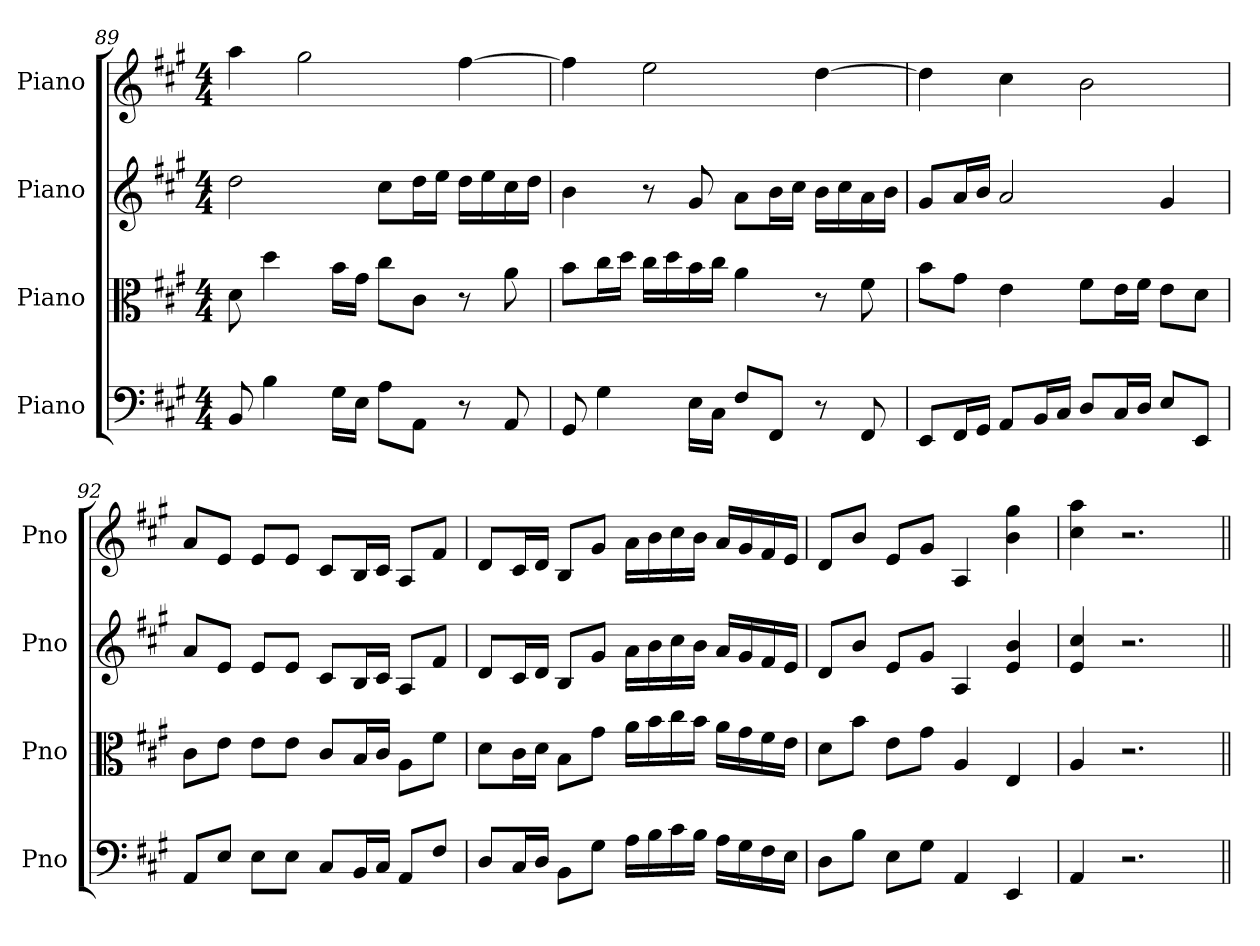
**kern	**kern	**kern	**kern
*part4	*part3	*part2	*part1
*staff4	*staff3	*staff2	*staff1
*I"Piano	*I"Piano	*I"Piano	*I"Piano
*I'Pno	*I'Pno	*I'Pno	*I'Pno
*clefF4	*clefC3	*clefG2	*clefG2
*k[f#c#g#]	*k[f#c#g#]	*k[f#c#g#]	*k[f#c#g#]
*M4/4	*M4/4	*M4/4	*M4/4
=89	=89	=89	=89
8BB/	8d\	2dd\	4aa\
4B\	4dd\	.	.
.	.	.	2gg#\
16G#\LL	16b\LL	.	.
16E\JJ	16g#\JJ	.	.
8A\L	8cc#\L	8cc#\L	.
8AA\J	8c#\J	16dd\L	.
.	.	16ee\JJ	.
8r	8r	16dd\LL	[4ff#\
.	.	16ee\	.
8AA/	8a\	16cc#\	.
.	.	16dd\JJ	.
=90	=90	=90	=90
8GG#/	8b\L	4b\	4ff#\]
4G#\	16cc#\L	.	.
.	16dd\JJ	.	.
.	16cc#\LL	8r	2ee\
.	16dd\	.	.
16E\LL	16b\	8g#/	.
16C#\JJ	16cc#\JJ	.	.
8F#/L	4a\	8a\L	.
8FF#/J	.	16b\L	.
.	.	16cc#\JJ	.
8r	8r	16b\LL	[4dd\
.	.	16cc#\	.
8FF#/	8f#\	16a\	.
.	.	16b\JJ	.
!!LO:PB:g=z
=91	=91	=91	=91
8EE/L	8b\L	8g#/L	4dd\]
16FF#/L	8g#\J	16a/L	.
16GG#/JJ	.	16b/JJ	.
8AA/L	4e\	2a/	4cc#\
16BB/L	.	.	.
16C#/JJ	.	.	.
8D/L	8f#\L	.	2b\
16C#/L	16e\L	.	.
16D/JJ	16f#\JJ	.	.
8E/L	8e\L	4g#/	.
8EE/J	8d\J	.	.
=92	=92	=92	=92
8AA/L	8c#\L	8a/L	8a/L
8E/J	8e\J	8e/J	8e/J
8E\L	8e\L	8e/L	8e/L
8E\J	8e\J	8e/J	8e/J
8C#/L	8c#/L	8c#/L	8c#/L
16BB/L	16B/L	16B/L	16B/L
16C#/JJ	16c#/JJ	16c#/JJ	16c#/JJ
8AA/L	8A\L	8A/L	8A/L
8F#/J	8f#\J	8f#/J	8f#/J
=93	=93	=93	=93
8D/L	8d\L	8d/L	8d/L
16C#/L	16c#\L	16c#/L	16c#/L
16D/JJ	16d\JJ	16d/JJ	16d/JJ
8BB\L	8B\L	8B/L	8B/L
8G#\J	8g#\J	8g#/J	8g#/J
16A\LL	16a\LL	16a\LL	16a\LL
16B\	16b\	16b\	16b\
16c#\	16cc#\	16cc#\	16cc#\
16B\JJ	16b\JJ	16b\JJ	16b\JJ
16A\LL	16a\LL	16a/LL	16a/LL
16G#\	16g#\	16g#/	16g#/
16F#\	16f#\	16f#/	16f#/
16E\JJ	16e\JJ	16e/JJ	16e/JJ
=94	=94	=94	=94
8D\L	8d\L	8d/L	8d/L
8B\J	8b\J	8b/J	8b/J
8E\L	8e\L	8e/L	8e/L
8G#\J	8g#\J	8g#/J	8g#/J
4AA/	4A/	4A/	4A/
4EE/	4E/	4e/ 4b/	4b\ 4gg#\
!!LO:LB:g=z
=95	=95	=95	=95
4AA/	4A/	4e/ 4cc#/	4cc#\ 4aa\
2.r	2.r	2.r	2.r
=||	=||	=||	=||
*-	*-	*-	*-
